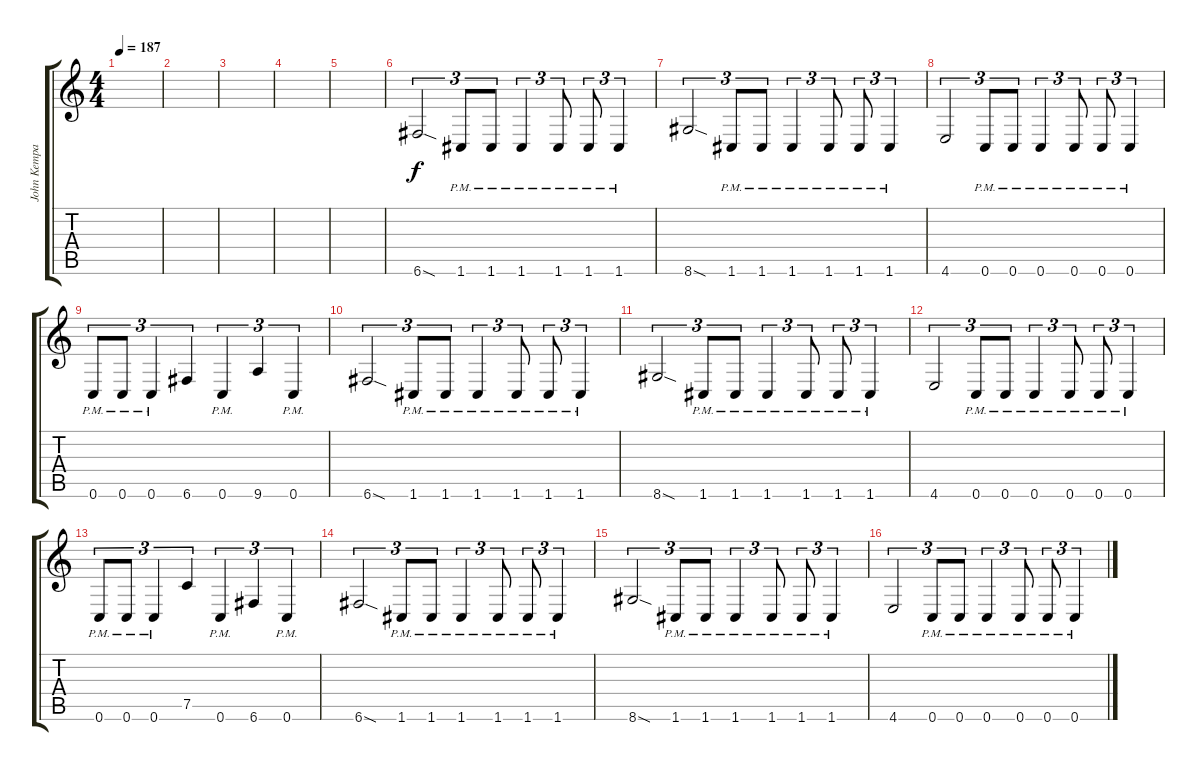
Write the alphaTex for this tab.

\track ("John Kempainen (Rythm Guitar)" "John Kempa") {instrument distortionguitar}
\staff {score tabs}
\tuning (C4 G3 Eb3 Bb2 F2 C2) {hide}
\ts (4 4)
\tempo 187
\clef g2
\ks c
|
|
|
|
|
6.6{sod}.2{tu (3 2)} 1.6{pm}.8{tu (3 2)} 1.6{pm}.8{tu (3 2)} 1.6{pm}.4{tu (3 2)} 1.6{pm}.8{tu (3 2)} 1.6{pm}.8{tu (3 2)} 1.6{pm}.4{tu (3 2)} |
8.6{sod}.2{tu (3 2)} 1.6{pm}.8{tu (3 2)} 1.6{pm}.8{tu (3 2)} 1.6{pm}.4{tu (3 2)} 1.6{pm}.8{tu (3 2)} 1.6{pm}.8{tu (3 2)} 1.6{pm}.4{tu (3 2)} |
4.6.2{tu (3 2)} 0.6{pm}.8{tu (3 2)} 0.6{pm}.8{tu (3 2)} 0.6{pm}.4{tu (3 2)} 0.6{pm}.8{tu (3 2)} 0.6{pm}.8{tu (3 2)} 0.6{pm}.4{tu (3 2)} |
0.6{pm}.8{tu (3 2)} 0.6{pm}.8{tu (3 2)} 0.6{pm}.4{tu (3 2)} 6.6.4{tu (3 2)} 0.6{pm}.4{tu (3 2)} 9.6.4{tu (3 2)} 0.6{pm}.4{tu (3 2)} |
6.6{sod}.2{tu (3 2)} 1.6{pm}.8{tu (3 2)} 1.6{pm}.8{tu (3 2)} 1.6{pm}.4{tu (3 2)} 1.6{pm}.8{tu (3 2)} 1.6{pm}.8{tu (3 2)} 1.6{pm}.4{tu (3 2)} |
8.6{sod}.2{tu (3 2)} 1.6{pm}.8{tu (3 2)} 1.6{pm}.8{tu (3 2)} 1.6{pm}.4{tu (3 2)} 1.6{pm}.8{tu (3 2)} 1.6{pm}.8{tu (3 2)} 1.6{pm}.4{tu (3 2)} |
4.6.2{tu (3 2)} 0.6{pm}.8{tu (3 2)} 0.6{pm}.8{tu (3 2)} 0.6{pm}.4{tu (3 2)} 0.6{pm}.8{tu (3 2)} 0.6{pm}.8{tu (3 2)} 0.6{pm}.4{tu (3 2)} |
0.6{pm}.8{tu (3 2)} 0.6{pm}.8{tu (3 2)} 0.6{pm}.4{tu (3 2)} 7.5.4{tu (3 2)} 0.6{pm}.4{tu (3 2)} 6.6.4{tu (3 2)} 0.6{pm}.4{tu (3 2)} |
6.6{sod}.2{tu (3 2)} 1.6{pm}.8{tu (3 2)} 1.6{pm}.8{tu (3 2)} 1.6{pm}.4{tu (3 2)} 1.6{pm}.8{tu (3 2)} 1.6{pm}.8{tu (3 2)} 1.6{pm}.4{tu (3 2)} |
8.6{sod}.2{tu (3 2)} 1.6{pm}.8{tu (3 2)} 1.6{pm}.8{tu (3 2)} 1.6{pm}.4{tu (3 2)} 1.6{pm}.8{tu (3 2)} 1.6{pm}.8{tu (3 2)} 1.6{pm}.4{tu (3 2)} |
4.6.2{tu (3 2)} 0.6{pm}.8{tu (3 2)} 0.6{pm}.8{tu (3 2)} 0.6{pm}.4{tu (3 2)} 0.6{pm}.8{tu (3 2)} 0.6{pm}.8{tu (3 2)} 0.6{pm}.4{tu (3 2)}
